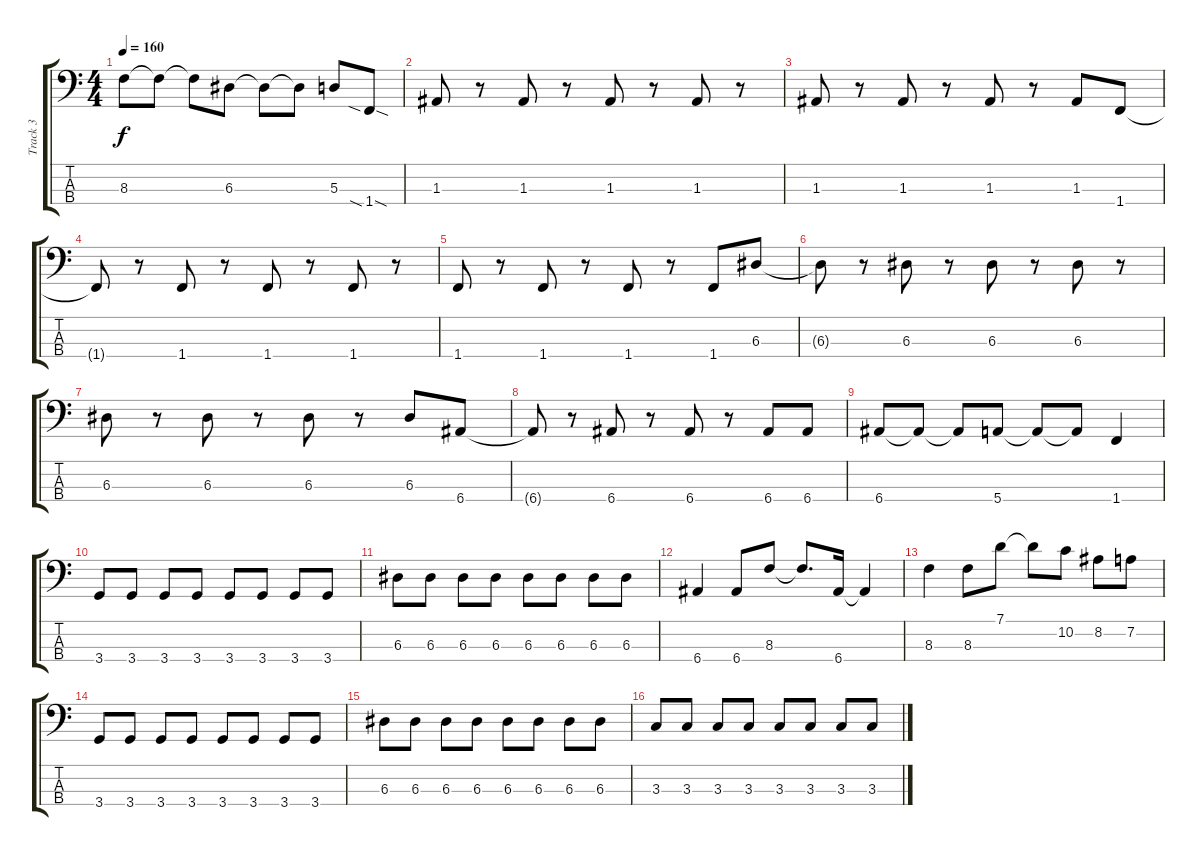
\track ("Track 3" "Track 3") {instrument electricbassfinger}
\staff {score tabs}
\tuning (G2 D2 A1 E1) {hide}
\ts (4 4)
\tempo 160
\clef f4
\ks c
8.3.8{dy f} 8.3{t}.8 8.3{t}.8 6.3.8 6.3{t}.8 6.3{t}.8 5.3.8 1.4{sia sod}.8 |
1.3.8 r.8 1.3.8{txt ""} r.8 1.3.8 r.8 1.3.8 r.8 |
1.3.8 r.8 1.3.8 r.8 1.3.8 r.8 1.3.8 1.4.8 |
1.4{t}.8 r.8 1.4.8 r.8 1.4.8 r.8 1.4.8 r.8 |
1.4.8 r.8 1.4.8 r.8 1.4.8 r.8 1.4.8 6.3.8 |
6.3{t}.8 r.8 6.3.8 r.8 6.3.8 r.8 6.3.8 r.8 |
6.3.8 r.8 6.3.8 r.8 6.3.8 r.8 6.3.8 6.4.8 |
6.4{t}.8 r.8 6.4.8 r.8 6.4.8 r.8 6.4.8 6.4.8 |
6.4.8 6.4{t}.8 6.4{t}.8 5.4.8 5.4{t}.8 5.4{t}.8 1.4.4 |
3.4.8 3.4.8 3.4.8 3.4.8 3.4.8 3.4.8 3.4.8 3.4.8 |
6.3.8 6.3.8 6.3.8 6.3.8 6.3.8 6.3.8 6.3.8 6.3.8 |
6.4.4 6.4.8 8.3.8 8.3{t}.8{d} 6.4.16 6.4{t}.4 |
8.3.4 8.3.8 7.1.8 7.1{t}.8 10.2.8 8.2.8 7.2.8 |
3.4.8 3.4.8 3.4.8 3.4.8 3.4.8 3.4.8 3.4.8 3.4.8 |
6.3.8 6.3.8 6.3.8 6.3.8 6.3.8 6.3.8 6.3.8 6.3.8 |
3.3.8 3.3.8 3.3.8 3.3.8 3.3.8 3.3.8 3.3.8 3.3.8
